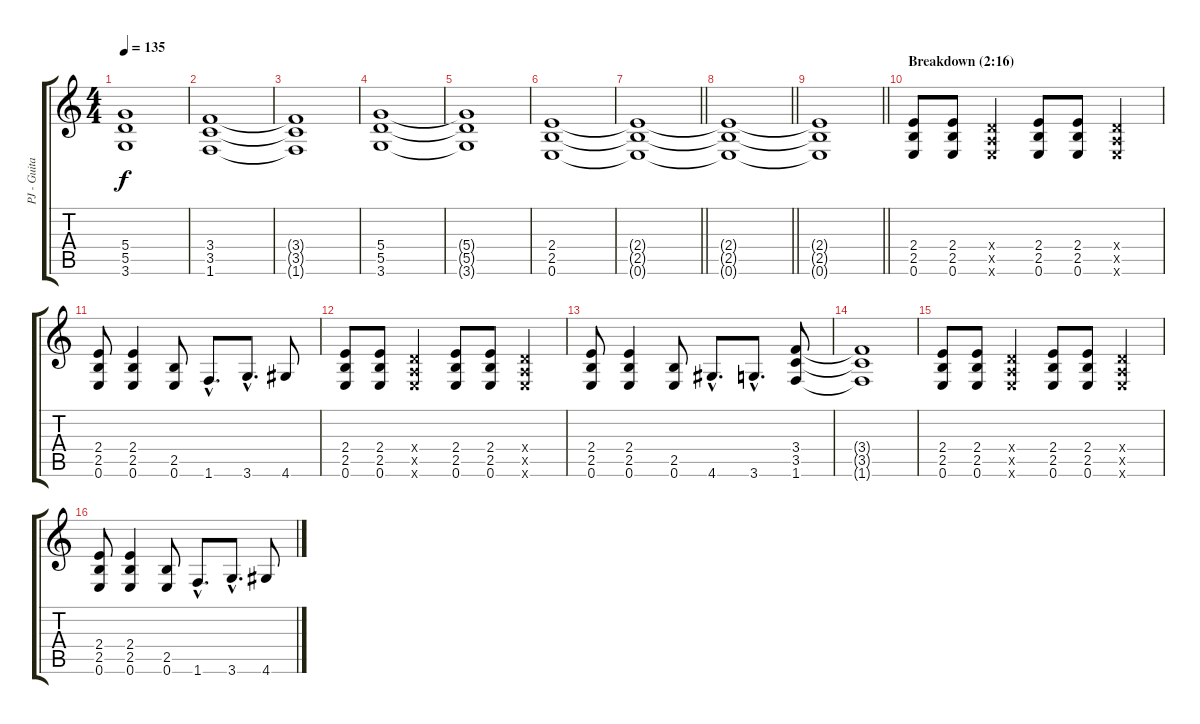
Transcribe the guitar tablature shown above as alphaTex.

\track ("PJ - Guitar" "PJ - Guita") {instrument overdrivenguitar}
\staff {score tabs}
\tuning (E4 B3 G3 D3 A2 E2) {hide}
\ts (4 4)
\tempo 135
\clef g2
\ks c
(5.4{t} 5.5{t} 3.6{t}).1{dy f} |
(3.4 3.5 1.6).1 |
(3.4{t} 3.5{t} 1.6{t}).1 |
(5.4 5.5 3.6).1 |
(5.4{t} 5.5{t} 3.6{t}).1 |
(2.4 2.5 0.6).1 |
\barLineRight lightlight
(2.4{t} 2.5{t} 0.6{t}).1 |
\barLineRight lightlight
(2.4{t} 2.5{t} 0.6{t}).1 |
\barLineRight lightlight
(2.4{t} 2.5{t} 0.6{t}).1 |
\section ("" "Breakdown (2:16)")
(2.4 2.5 0.6).8 (2.4 2.5 0.6).8 (0.4{x} 0.5{x} 0.6{x}).4 (2.4 2.5 0.6).8 (2.4 2.5 0.6).8 (0.4{x} 0.5{x} 0.6{x}).4 |
(2.4 2.5 0.6).8 (2.4 2.5 0.6).4 (2.5 0.6).8 1.6{hac}.8{d} 3.6{hac}.8{d} 4.6.8 |
(2.4 2.5 0.6).8 (2.4 2.5 0.6).8 (0.4{x} 0.5{x} 0.6{x}).4 (2.4 2.5 0.6).8 (2.4 2.5 0.6).8 (0.4{x} 0.5{x} 0.6{x}).4 |
(2.4 2.5 0.6).8 (2.4 2.5 0.6).4 (2.5 0.6).8 4.6{hac}.8{d} 3.6{hac}.8{d} (3.4 3.5 1.6).8 |
(3.4{t} 3.5{t} 1.6{t}).1 |
(2.4 2.5 0.6).8 (2.4 2.5 0.6).8 (0.4{x} 0.5{x} 0.6{x}).4 (2.4 2.5 0.6).8 (2.4 2.5 0.6).8 (0.4{x} 0.5{x} 0.6{x}).4 |
(2.4 2.5 0.6).8 (2.4 2.5 0.6).4 (2.5 0.6).8 1.6{hac}.8{d} 3.6{hac}.8{d} 4.6.8
